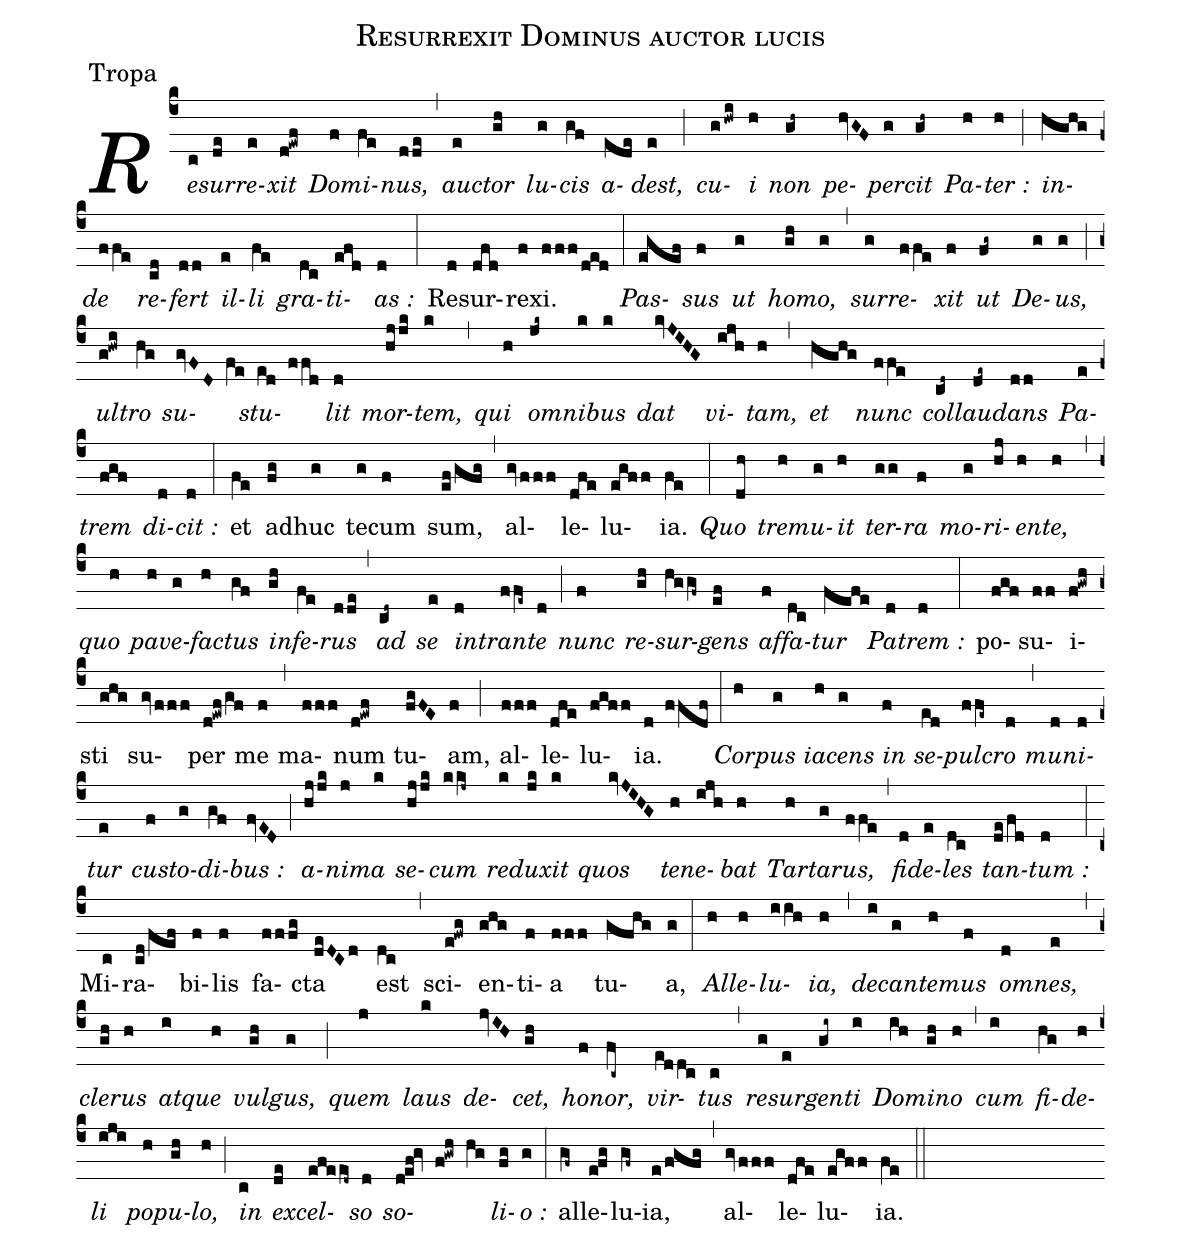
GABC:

name:Resurrexit Dominus auctor lucis;
office-part:Tropa;
%%
(c4)<i>Re(c)sur(de)re(e)xit(d!ewf) Do(f)mi(fe)nus,(dde) (,) au(e)ctor(gh) lu(g)cis(gf) a(ede)dest,(e) (;) cu(g/hwi)i(h) non(gh~) pe(hvGF)per(g)cit(gh~) Pa(h)ter :(h) (;) in(hghg)de(ffe) re(cd)fert(dd) il(e)li(fe) gra(dc)ti(efd)as :</i>(d) (:)

Re(d)sur(dfd)re(f)xi.(fff/ded) (:)

<i>Pas(egef)sus(f) ut(g) ho(gh)mo,(g) (,) sur(g)re(ffe)xit(f) ut(fg~) De(g)us,(g) (;) ul(g!hwi)tro(hg) su(gvFD fe)stu(ed ffd)lit(d) mor(hj/jk)tem,(k) (,) qui(h) om(jk~)ni(k)bus(k) dat(kvJIHG) vi(ijh)tam,(h) (,) et(hghg) nunc(ffe) col(cd~)lau(de~)dans(dd) Pa(e)trem(fgf) di(d)cit :</i>(d) (:)

et(fe) a(fg)dhuc(g) te(g)cum(f) sum,(ef/gfg) (,) al(gvfff)le(dfe)lu(egff)ia.(fe) (:)

<i>Quo(dh) tre(h)mu(g)it(h) ter(gg)ra(f) mo(g)ri(hj)en(h)te,(h) (,) quo(h) pa(h)ve(g)fa(h)ctus(gf) in(gh)fe(fe)rus(dde) (,) ad(cd~) se(e) in(d)tran(ffe~)te(d) (;) nunc(f) re(gh)sur(hg/gf~)gens(ef) af(f)fa(dc)tur(fefe) Pa(d)trem :</i>(d) (:)

po(fgf)su(ff)i(f!gwh)sti(ghg) su(gvfff)per(d!ewf/gf) me(f) (,) ma(fff)num(d!ewf) tu(fgFE)am,(f) (;) al(fff)le(dfe)lu(fgff)ia.(d ffdf) (:)

<i>Cor(h)pus(g) ia(h)cens(g) in(f) se(ed)pul(ffe~)cro(d) (,) mu(d)ni(d)tur(e) cu(f)sto(g)di(gf)bus :(fvED) (;) a(hj/jk)ni(j)ma(k) se(hj/jk)cum(kkj~) re(k)du(jk)xit(k) quos(kvJIHG) te(h)ne(ijh)bat(h) Tar(h)ta(g)rus,(ffe) (,) fi(d)de(e)les(dc) tan(de/fd)tum :</i>(d) (:)

Mi(c)ra(cd/fef)bi(f)lis(f) fa(fffg)cta(deDCd) est(dc) (,) sci(e!fwg)en(ghg)ti(f)a(fff) tu(gfhg)a,(g) (:)

<i>Al(h)le(h)lu(iih)ia,(h) (,) de(i)can(g)te(h)mus(f) om(d)nes,(e) (,) cle(gh)rus(h) at(i)que(h) vul(gh)gus,(g) (;) quem(j) laus(k) de(jvIH)cet,(gh) ho(f)nor,(fc~) vir(ed/dc)tus(c) (,) re(g)sur(e)gen(gi~)ti(i) Do(ih)mi(gh)no(h) (,) cum(i) fi(hg)de(h)li(iji) po(h)pu(gh)lo,(h) (;) in(c) ex(de)cel(efe/ed~)so(d) so(def!gv f!gwh hg)li(fg)o :</i>(g) (:)

al(gf~)le(efg)lu(gf~)ia,(e/fgfg) (,) al(gvfff)le(dfe)lu(egff)ia.(fe) (::)
